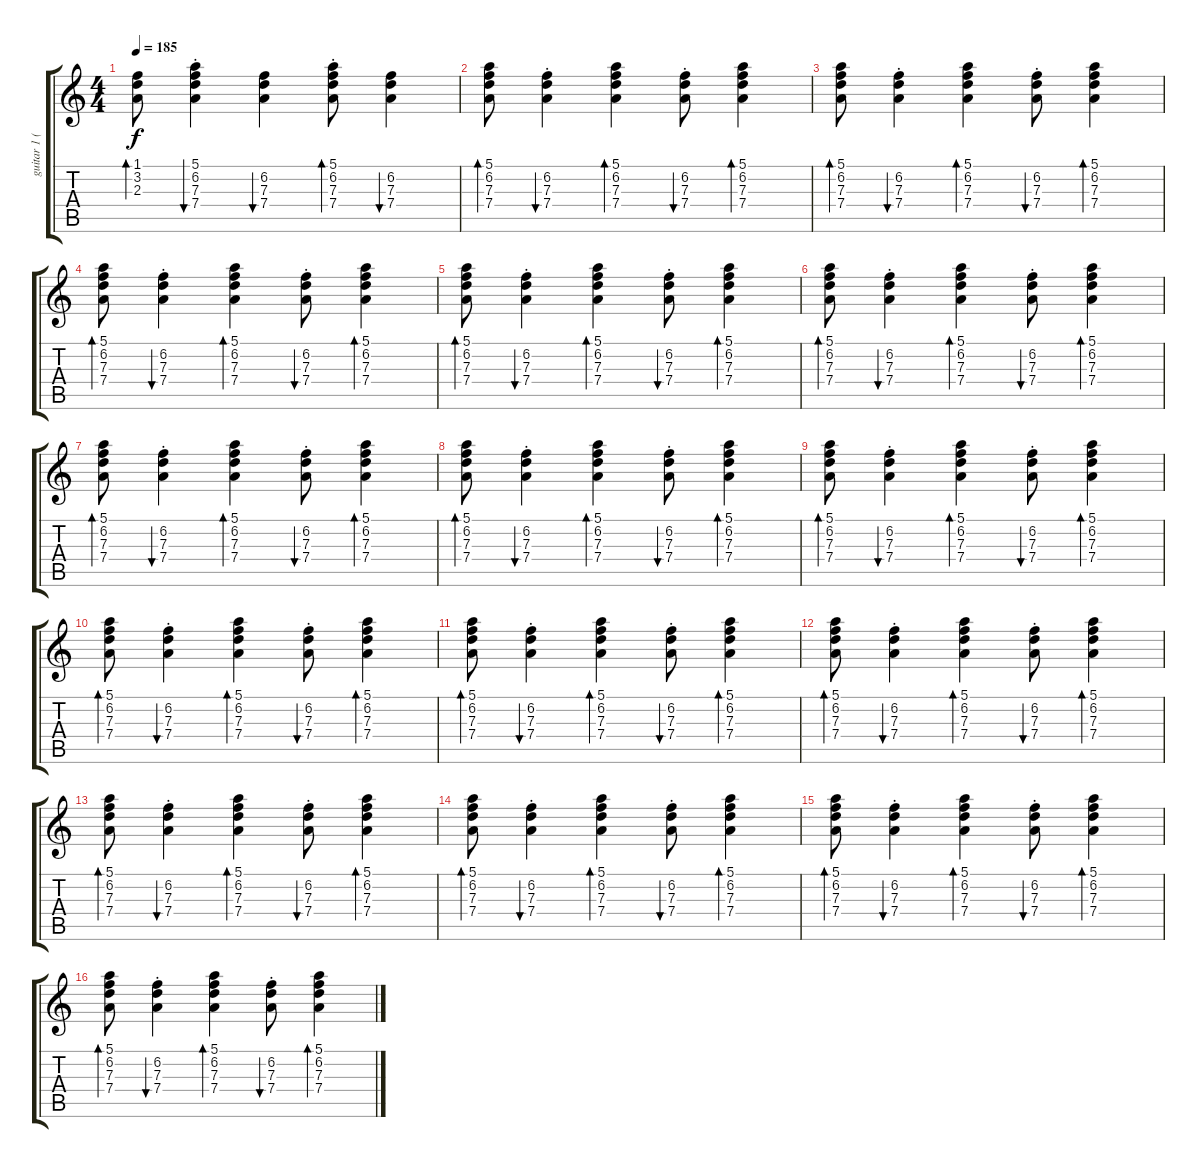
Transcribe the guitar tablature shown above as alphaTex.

\track ("guitar 1 (akustik)" "guitar 1 (") {instrument acousticguitarsteel}
\staff {score tabs}
\tuning (E4 B3 G3 D3 A2 E2) {hide}
\ts (4 4)
\tempo 185
\clef g2
\ks c
(1.1 3.2 2.3).8{bd 60 dy f volume 7 instrument acousticguitarsteel} (5.1 6.2 7.3 7.4{st}).4{bu 60} (6.2 7.3 7.4).4{bu 60} (5.1 6.2 7.3 7.4{st}).8{bd 60} (6.2 7.3 7.4).4{bu 60} |
(5.1 6.2 7.3 7.4).8{bd 60} (6.2 7.3 7.4{st}).4{bu 60} (5.1 6.2 7.3 7.4).4{bd 60} (6.2 7.3 7.4{st}).8{bu 60} (5.1 6.2 7.3 7.4).4{bd 60} |
(5.1 6.2 7.3 7.4).8{bd 60} (6.2 7.3 7.4{st}).4{bu 60} (5.1 6.2 7.3 7.4).4{bd 60} (6.2 7.3 7.4{st}).8{bu 60} (5.1 6.2 7.3 7.4).4{bd 60} |
(5.1 6.2 7.3 7.4).8{bd 60} (6.2 7.3 7.4{st}).4{bu 60} (5.1 6.2 7.3 7.4).4{bd 60} (6.2 7.3 7.4{st}).8{bu 60} (5.1 6.2 7.3 7.4).4{bd 60} |
(5.1 6.2 7.3 7.4).8{bd 60} (6.2 7.3 7.4{st}).4{bu 60} (5.1 6.2 7.3 7.4).4{bd 60} (6.2 7.3 7.4{st}).8{bu 60} (5.1 6.2 7.3 7.4).4{bd 60} |
(5.1 6.2 7.3 7.4).8{bd 60} (6.2 7.3 7.4{st}).4{bu 60} (5.1 6.2 7.3 7.4).4{bd 60} (6.2 7.3 7.4{st}).8{bu 60} (5.1 6.2 7.3 7.4).4{bd 60} |
(5.1 6.2 7.3 7.4).8{bd 60} (6.2 7.3 7.4{st}).4{bu 60} (5.1 6.2 7.3 7.4).4{bd 60} (6.2 7.3 7.4{st}).8{bu 60} (5.1 6.2 7.3 7.4).4{bd 60} |
(5.1 6.2 7.3 7.4).8{bd 60} (6.2 7.3 7.4{st}).4{bu 60} (5.1 6.2 7.3 7.4).4{bd 60} (6.2 7.3 7.4{st}).8{bu 60} (5.1 6.2 7.3 7.4).4{bd 60} |
(5.1 6.2 7.3 7.4).8{bd 60} (6.2 7.3 7.4{st}).4{bu 60} (5.1 6.2 7.3 7.4).4{bd 60} (6.2 7.3 7.4{st}).8{bu 60} (5.1 6.2 7.3 7.4).4{bd 60} |
(5.1 6.2 7.3 7.4).8{bd 60} (6.2 7.3 7.4{st}).4{bu 60} (5.1 6.2 7.3 7.4).4{bd 60} (6.2 7.3 7.4{st}).8{bu 60} (5.1 6.2 7.3 7.4).4{bd 60} |
(5.1 6.2 7.3 7.4).8{bd 60} (6.2 7.3 7.4{st}).4{bu 60} (5.1 6.2 7.3 7.4).4{bd 60} (6.2 7.3 7.4{st}).8{bu 60} (5.1 6.2 7.3 7.4).4{bd 60} |
(5.1 6.2 7.3 7.4).8{bd 60} (6.2 7.3 7.4{st}).4{bu 60} (5.1 6.2 7.3 7.4).4{bd 60} (6.2 7.3 7.4{st}).8{bu 60} (5.1 6.2 7.3 7.4).4{bd 60} |
(5.1 6.2 7.3 7.4).8{bd 60} (6.2 7.3 7.4{st}).4{bu 60} (5.1 6.2 7.3 7.4).4{bd 60} (6.2 7.3 7.4{st}).8{bu 60} (5.1 6.2 7.3 7.4).4{bd 60} |
(5.1 6.2 7.3 7.4).8{bd 60} (6.2 7.3 7.4{st}).4{bu 60} (5.1 6.2 7.3 7.4).4{bd 60} (6.2 7.3 7.4{st}).8{bu 60} (5.1 6.2 7.3 7.4).4{bd 60} |
(5.1 6.2 7.3 7.4).8{bd 60} (6.2 7.3 7.4{st}).4{bu 60} (5.1 6.2 7.3 7.4).4{bd 60} (6.2 7.3 7.4{st}).8{bu 60} (5.1 6.2 7.3 7.4).4{bd 60} |
(5.1 6.2 7.3 7.4).8{bd 60} (6.2 7.3 7.4{st}).4{bu 60} (5.1 6.2 7.3 7.4).4{bd 60} (6.2 7.3 7.4{st}).8{bu 60} (5.1 6.2 7.3 7.4).4{bd 60}
